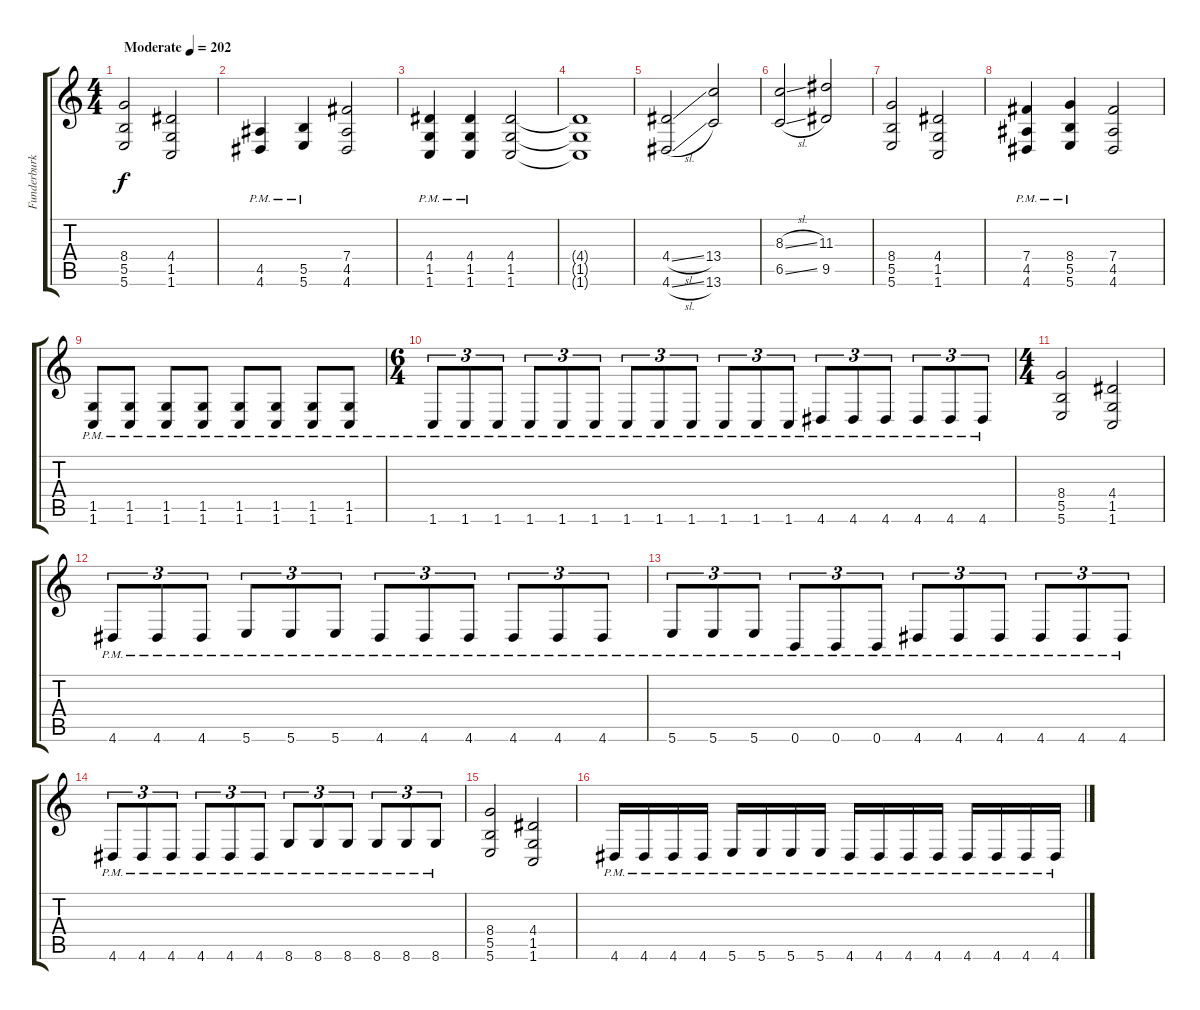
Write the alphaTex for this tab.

\track ("Funderburk Rhythm" "Funderburk") {instrument overdrivenguitar}
\staff {score tabs}
\tuning (Db4 Ab3 E3 B2 Gb2 B1) {hide}
\ts (4 4)
\tempo (202 "Moderate")
\clef g2
\ks c
(8.4 5.5 5.6).2{dy f instrument overdrivenguitar} (4.4 1.5 1.6).2 |
(4.5{pm} 4.6{pm}).4 (5.5{pm} 5.6{pm}).4 (7.4 4.5 4.6).2 |
(4.4{pm} 1.5{pm} 1.6{pm}).4 (4.4{pm} 1.5{pm} 1.6{pm}).4 (4.4 1.5 1.6).2 |
(4.4{t} 1.5{t} 1.6{t}).1 |
(4.4{sl} 4.6{sl}).2 (13.4 13.6).2 |
(8.3{sl} 6.5{sl}).2 (11.3 9.5).2 |
(8.4 5.5 5.6).2 (4.4 1.5 1.6).2 |
(7.4{pm} 4.5{pm} 4.6{pm}).4 (8.4{pm} 5.5{pm} 5.6{pm}).4 (7.4 4.5 4.6).2 |
(1.5{pm} 1.6{pm}).8 (1.5{pm} 1.6{pm}).8 (1.5{pm} 1.6{pm}).8 (1.5{pm} 1.6{pm}).8 (1.5{pm} 1.6{pm}).8 (1.5{pm} 1.6{pm}).8 (1.5{pm} 1.6{pm}).8 (1.5{pm} 1.6{pm}).8 |
\ts (6 4)
1.6{pm}.8{tu (3 2)} 1.6{pm}.8{tu (3 2)} 1.6{pm}.8{tu (3 2)} 1.6{pm}.8{tu (3 2)} 1.6{pm}.8{tu (3 2)} 1.6{pm}.8{tu (3 2)} 1.6{pm}.8{tu (3 2)} 1.6{pm}.8{tu (3 2)} 1.6{pm}.8{tu (3 2)} 1.6{pm}.8{tu (3 2)} 1.6{pm}.8{tu (3 2)} 1.6{pm}.8{tu (3 2)} 4.6{pm}.8{tu (3 2)} 4.6{pm}.8{tu (3 2)} 4.6{pm}.8{tu (3 2)} 4.6{pm}.8{tu (3 2)} 4.6{pm}.8{tu (3 2)} 4.6{pm}.8{tu (3 2)} |
\ts (4 4)
(8.4 5.5 5.6).2 (4.4 1.5 1.6).2 |
4.6{pm}.8{tu (3 2)} 4.6{pm}.8{tu (3 2)} 4.6{pm}.8{tu (3 2)} 5.6{pm}.8{tu (3 2)} 5.6{pm}.8{tu (3 2)} 5.6{pm}.8{tu (3 2)} 4.6{pm}.8{tu (3 2)} 4.6{pm}.8{tu (3 2)} 4.6{pm}.8{tu (3 2)} 4.6{pm}.8{tu (3 2)} 4.6{pm}.8{tu (3 2)} 4.6{pm}.8{tu (3 2)} |
5.6{pm}.8{tu (3 2)} 5.6{pm}.8{tu (3 2)} 5.6{pm}.8{tu (3 2)} 0.6{pm}.8{tu (3 2)} 0.6{pm}.8{tu (3 2)} 0.6{pm}.8{tu (3 2)} 4.6{pm}.8{tu (3 2)} 4.6{pm}.8{tu (3 2)} 4.6{pm}.8{tu (3 2)} 4.6{pm}.8{tu (3 2)} 4.6{pm}.8{tu (3 2)} 4.6{pm}.8{tu (3 2)} |
4.6{pm}.8{tu (3 2)} 4.6{pm}.8{tu (3 2)} 4.6{pm}.8{tu (3 2)} 4.6{pm}.8{tu (3 2)} 4.6{pm}.8{tu (3 2)} 4.6{pm}.8{tu (3 2)} 8.6{pm}.8{tu (3 2)} 8.6{pm}.8{tu (3 2)} 8.6{pm}.8{tu (3 2)} 8.6{pm}.8{tu (3 2)} 8.6{pm}.8{tu (3 2)} 8.6{pm}.8{tu (3 2)} |
(8.4 5.5 5.6).2 (4.4 1.5 1.6).2 |
4.6{pm}.16 4.6{pm}.16 4.6{pm}.16 4.6{pm}.16 5.6{pm}.16 5.6{pm}.16 5.6{pm}.16 5.6{pm}.16 4.6{pm}.16 4.6{pm}.16 4.6{pm}.16 4.6{pm}.16 4.6{pm}.16 4.6{pm}.16 4.6{pm}.16 4.6{pm}.16
